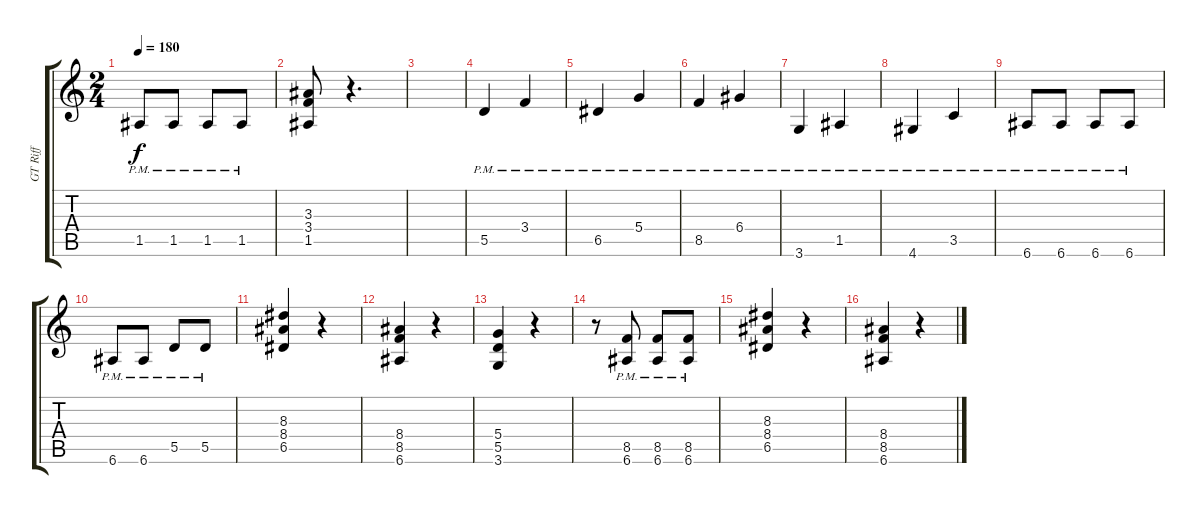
\track ("GT Riff" "GT Riff") {instrument overdrivenguitar}
\staff {score tabs}
\tuning (E4 B3 G3 D3 A2 E2) {hide}
\ts (2 4)
\tempo 180
\clef g2
\ks c
1.5{pm}.8{dy f} 1.5{pm}.8 1.5{pm}.8 1.5{pm}.8 |
(3.3 3.4 1.5).8 r.4{d} |
|
5.5{pm}.4 3.4{pm}.4 |
6.5{pm}.4 5.4{pm}.4 |
8.5{pm}.4 6.4{pm}.4 |
3.6{pm}.4 1.5{pm}.4 |
4.6{pm}.4 3.5{pm}.4 |
6.6{pm}.8 6.6{pm}.8 6.6{pm}.8 6.6{pm}.8 |
6.6{pm}.8 6.6{pm}.8 5.5{pm}.8 5.5{pm}.8 |
(8.3 8.4 6.5).4 r.4 |
(8.4 8.5 6.6).4 r.4 |
(5.4 5.5 3.6).4 r.4 |
r.8 (8.5{pm} 6.6{pm}).8 (8.5{pm} 6.6{pm}).8 (8.5{pm} 6.6{pm}).8 |
(8.3 8.4 6.5).4 r.4 |
(8.4 8.5 6.6).4 r.4
